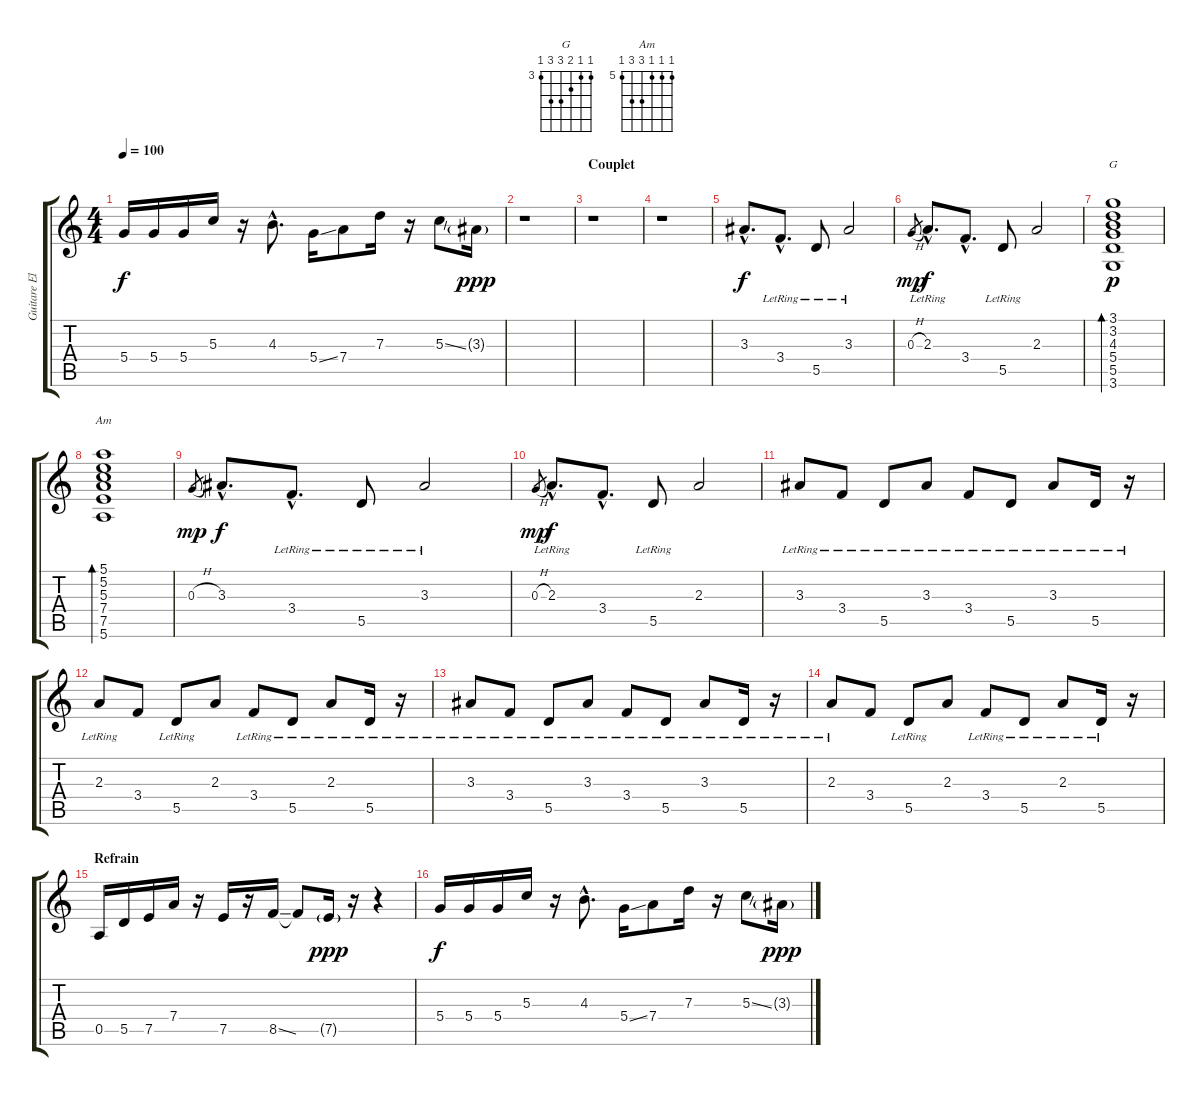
\track ("Guitare Electrique" "Guitare El") {instrument electricguitarmuted}
\staff {score tabs}
\tuning (E4 B3 G3 D3 A2 E2) {hide}
\chord ("G" 3 3 4 5 5 3) {firstfret 3}
\chord ("Am" 5 5 5 7 7 5) {firstfret 5}
\ts (4 4)
\tempo 100
\clef g2
\ks c
5.4.16{dy f} 5.4.16 5.4.16 5.3.16 r.16 4.3{hac}.8{d} 5.4{ss}.16 7.4.8 7.3.16 r.16 5.3{ss}.8 3.3{g}.16{dy ppp} |
r.1 |
\section ("" "Couplet")
r.1 |
r.1 |
3.3{hac}.8{d dy f volume 12 instrument electricguitarclean} 3.4{hac lr}.8{d} 5.5{lr}.8 3.3{lr}.2 |
0.3{h}.8{gr dy mp} 2.3{hac lr}.8{d dy f} 3.4{hac}.8{d} 5.5{lr}.8 2.3.2 |
(3.1 3.2 4.3 5.4 5.5 3.6).1{bd 240 ch "G" dy p} |
(5.1 5.2 5.3 7.4 7.5 5.6).1{bd 240 ch "Am"} |
0.3{h}.8{gr dy mp} 3.3{hac}.8{d dy f} 3.4{hac lr}.8{d} 5.5{lr}.8 3.3{lr}.2 |
0.3{h}.8{gr dy mp} 2.3{hac lr}.8{d dy f} 3.4{hac}.8{d} 5.5{lr}.8 2.3.2 |
3.3{lr}.8 3.4{lr}.8 5.5{lr}.8 3.3{lr}.8 3.4{lr}.8 5.5{lr}.8 3.3{lr}.8 5.5{lr}.16 r.16 |
2.3{lr}.8 3.4.8 5.5{lr}.8 2.3.8 3.4{lr}.8 5.5{lr}.8 2.3{lr}.8 5.5{lr}.16 r.16 |
3.3{lr}.8 3.4{lr}.8 5.5{lr}.8 3.3{lr}.8 3.4{lr}.8 5.5{lr}.8 3.3{lr}.8 5.5{lr}.16 r.16 |
2.3{lr}.8 3.4.8 5.5{lr}.8 2.3.8 3.4{lr}.8 5.5{lr}.8 2.3{lr}.8 5.5{lr}.16 r.16 |
\section ("" "Refrain")
0.5.16{volume 16 instrument electricguitarmuted} 5.5.16 7.5.16 7.4.16 r.16 7.5.16 r.16 8.5{ss}.16 8.5{t}.8 7.5{g}.16{dy ppp} r.16 r.4 |
5.4.16{dy f} 5.4.16 5.4.16 5.3.16 r.16 4.3{hac}.8{d} 5.4{ss}.16 7.4.8 7.3.16 r.16 5.3{ss}.8 3.3{g}.16{dy ppp}
